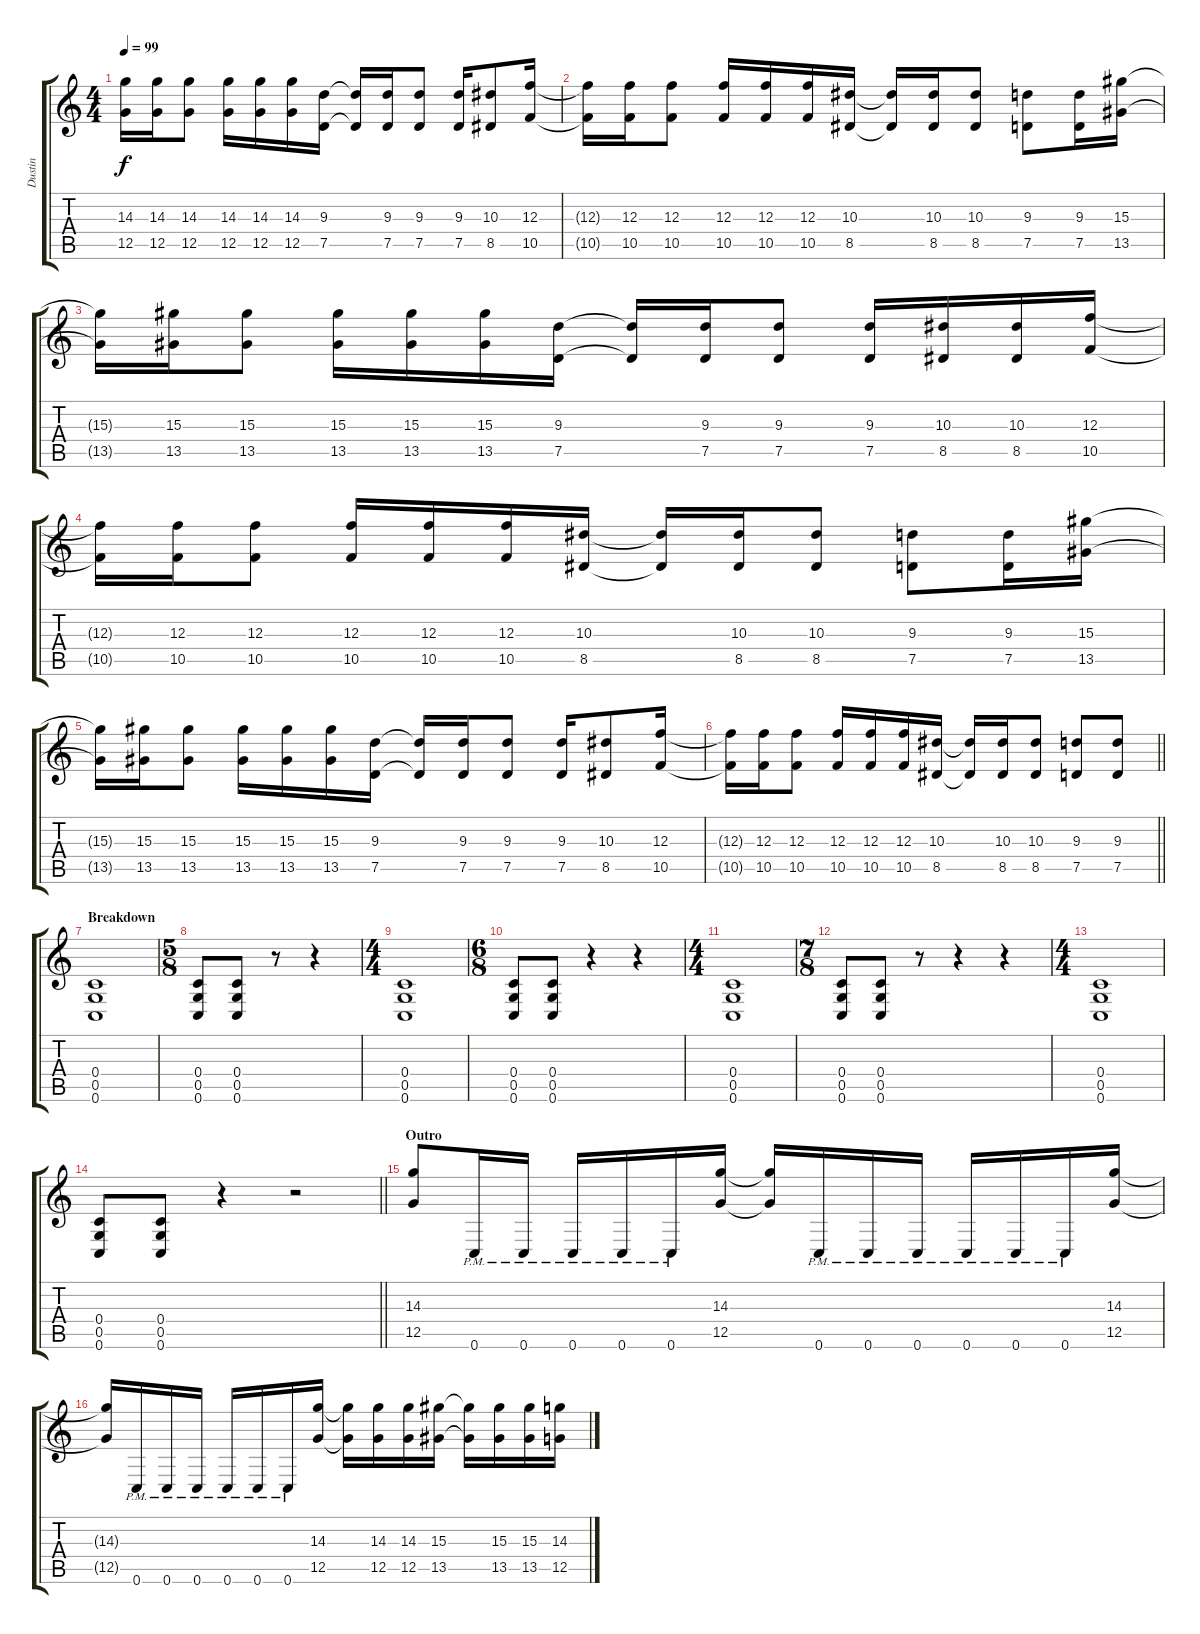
\track ("Dustin" "Dustin") {instrument overdrivenguitar}
\staff {score tabs}
\tuning (D4 A3 F3 C3 G2 C2) {hide}
\ts (4 4)
\tempo 99
\clef g2
\ks c
(14.3{t} 12.5{t}).16{dy f} (14.3 12.5).16 (14.3 12.5).8 (14.3 12.5).16 (14.3 12.5).16 (14.3 12.5).16 (9.3 7.5).16 (9.3{t} 7.5{t}).16 (9.3 7.5).16 (9.3 7.5).8 (9.3 7.5).16 (10.3 8.5).8 (12.3 10.5).16 |
(12.3{t} 10.5{t}).16 (12.3 10.5).16 (12.3 10.5).8 (12.3 10.5).16 (12.3 10.5).16 (12.3 10.5).16 (10.3 8.5).16 (10.3{t} 8.5{t}).16 (10.3 8.5).16 (10.3 8.5).8 (9.3 7.5).8 (9.3 7.5).16 (15.3 13.5).16 |
(15.3{t} 13.5{t}).16 (15.3 13.5).16 (15.3 13.5).8 (15.3 13.5).16 (15.3 13.5).16 (15.3 13.5).16 (9.3 7.5).16 (9.3{t} 7.5{t}).16 (9.3 7.5).16 (9.3 7.5).8 (9.3 7.5).16 (10.3 8.5).16 (10.3 8.5).16 (12.3 10.5).16 |
(12.3{t} 10.5{t}).16 (12.3 10.5).16 (12.3 10.5).8 (12.3 10.5).16 (12.3 10.5).16 (12.3 10.5).16 (10.3 8.5).16 (10.3{t} 8.5{t}).16 (10.3 8.5).16 (10.3 8.5).8 (9.3 7.5).8 (9.3 7.5).16 (15.3 13.5).16 |
(15.3{t} 13.5{t}).16 (15.3 13.5).16 (15.3 13.5).8 (15.3 13.5).16 (15.3 13.5).16 (15.3 13.5).16 (9.3 7.5).16 (9.3{t} 7.5{t}).16 (9.3 7.5).16 (9.3 7.5).8 (9.3 7.5).16 (10.3 8.5).8 (12.3 10.5).16 |
\barLineRight lightlight
(12.3{t} 10.5{t}).16 (12.3 10.5).16 (12.3 10.5).8 (12.3 10.5).16 (12.3 10.5).16 (12.3 10.5).16 (10.3 8.5).16 (10.3{t} 8.5{t}).16 (10.3 8.5).16 (10.3 8.5).8 (9.3 7.5).8 (9.3 7.5).8 |
\section ("" "Breakdown")
(0.4 0.5 0.6).1 |
\ts (5 8)
(0.4 0.5 0.6).8 (0.4 0.5 0.6).8 r.8 r.4 |
\ts (4 4)
(0.4 0.5 0.6).1 |
\ts (6 8)
(0.4 0.5 0.6).8 (0.4 0.5 0.6).8 r.4 r.4 |
\ts (4 4)
(0.4 0.5 0.6).1 |
\ts (7 8)
(0.4 0.5 0.6).8 (0.4 0.5 0.6).8 r.8 r.4 r.4 |
\ts (4 4)
(0.4 0.5 0.6).1 |
\barLineRight lightlight
(0.4 0.5 0.6).8 (0.4 0.5 0.6).8 r.4 r.2 |
\section ("" "Outro")
(14.3 12.5).8 0.6{pm}.16 0.6{pm}.16 0.6{pm}.16 0.6{pm}.16 0.6{pm}.16 (14.3 12.5).16 (14.3{t} 12.5{t}).16 0.6{pm}.16 0.6{pm}.16 0.6{pm}.16 0.6{pm}.16 0.6{pm}.16 0.6{pm}.16 (14.3 12.5).16 |
(14.3{t} 12.5{t}).16 0.6{pm}.16 0.6{pm}.16 0.6{pm}.16 0.6{pm}.16 0.6{pm}.16 0.6{pm}.16 (14.3 12.5).16 (14.3{t} 12.5{t}).16 (14.3 12.5).16 (14.3 12.5).16 (15.3 13.5).16 (15.3{t} 13.5{t}).16 (15.3 13.5).16 (15.3 13.5).16 (14.3 12.5).16
